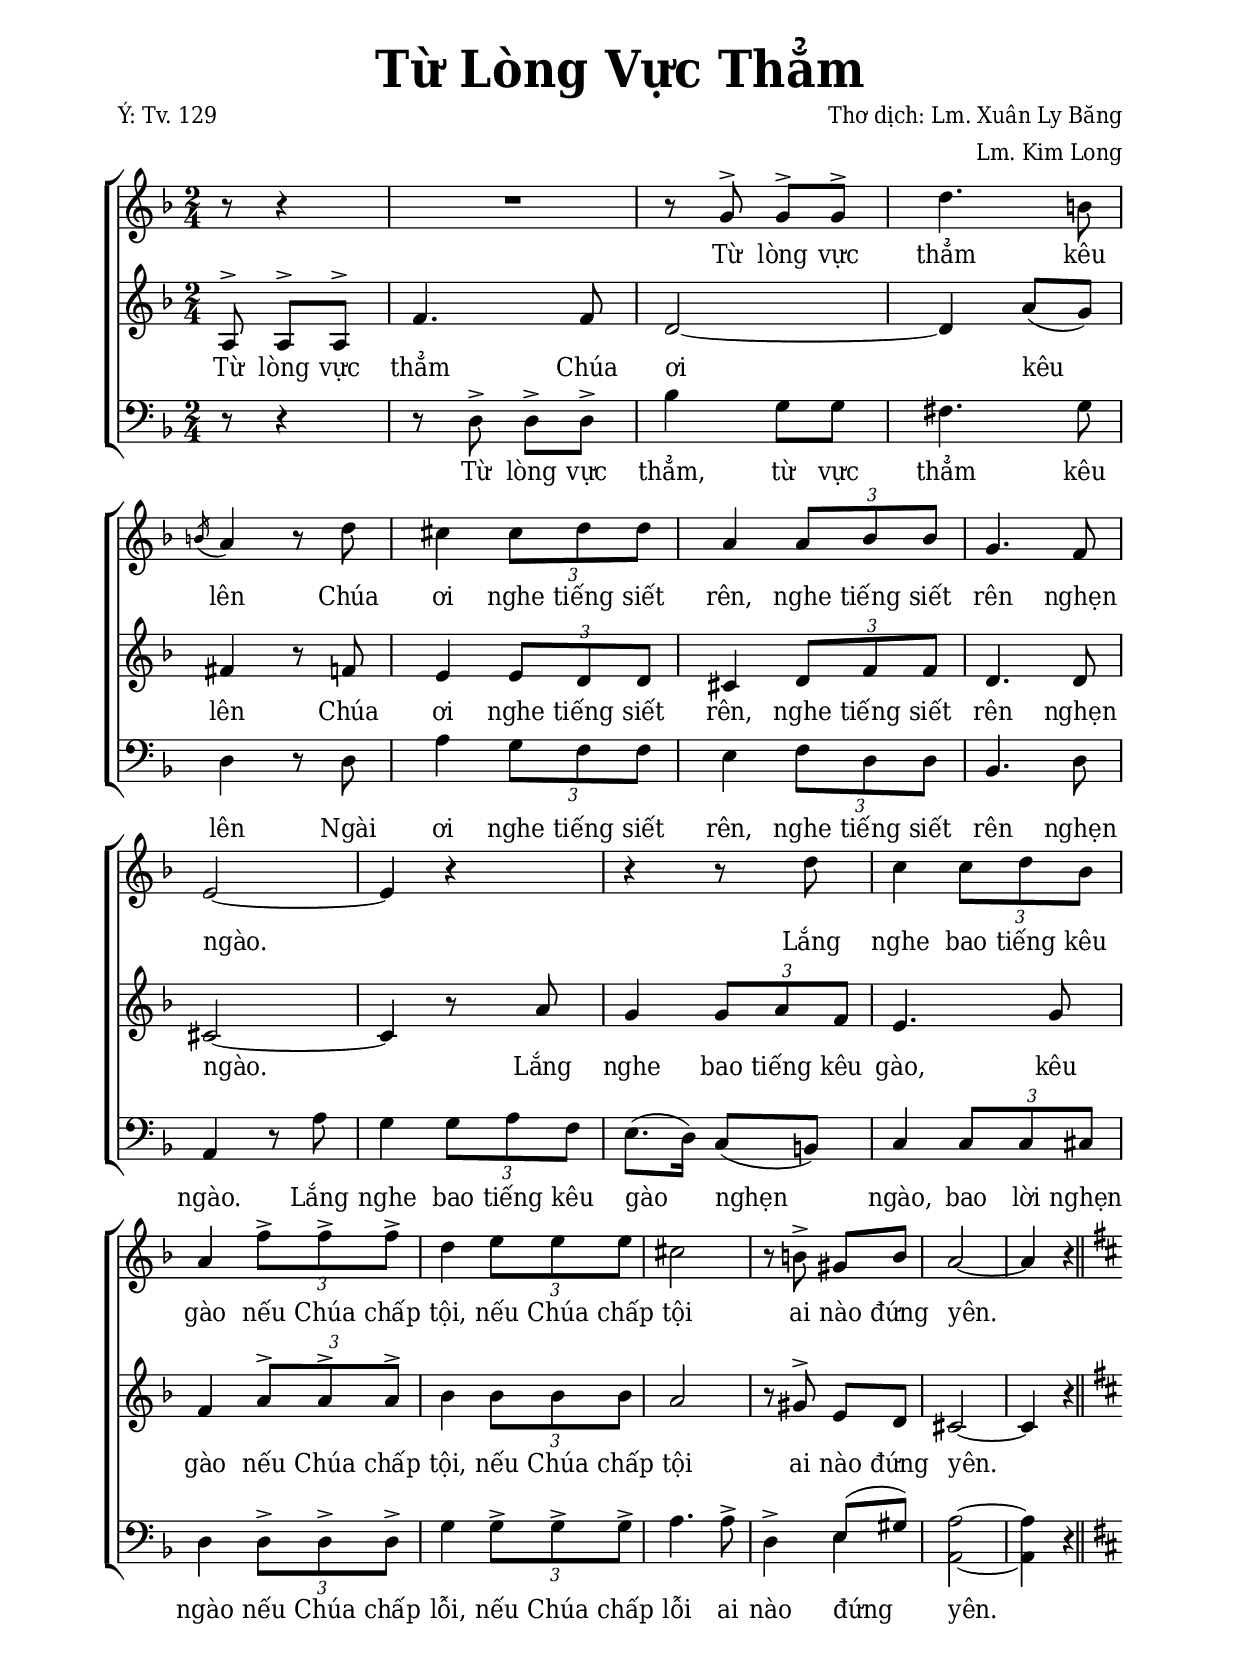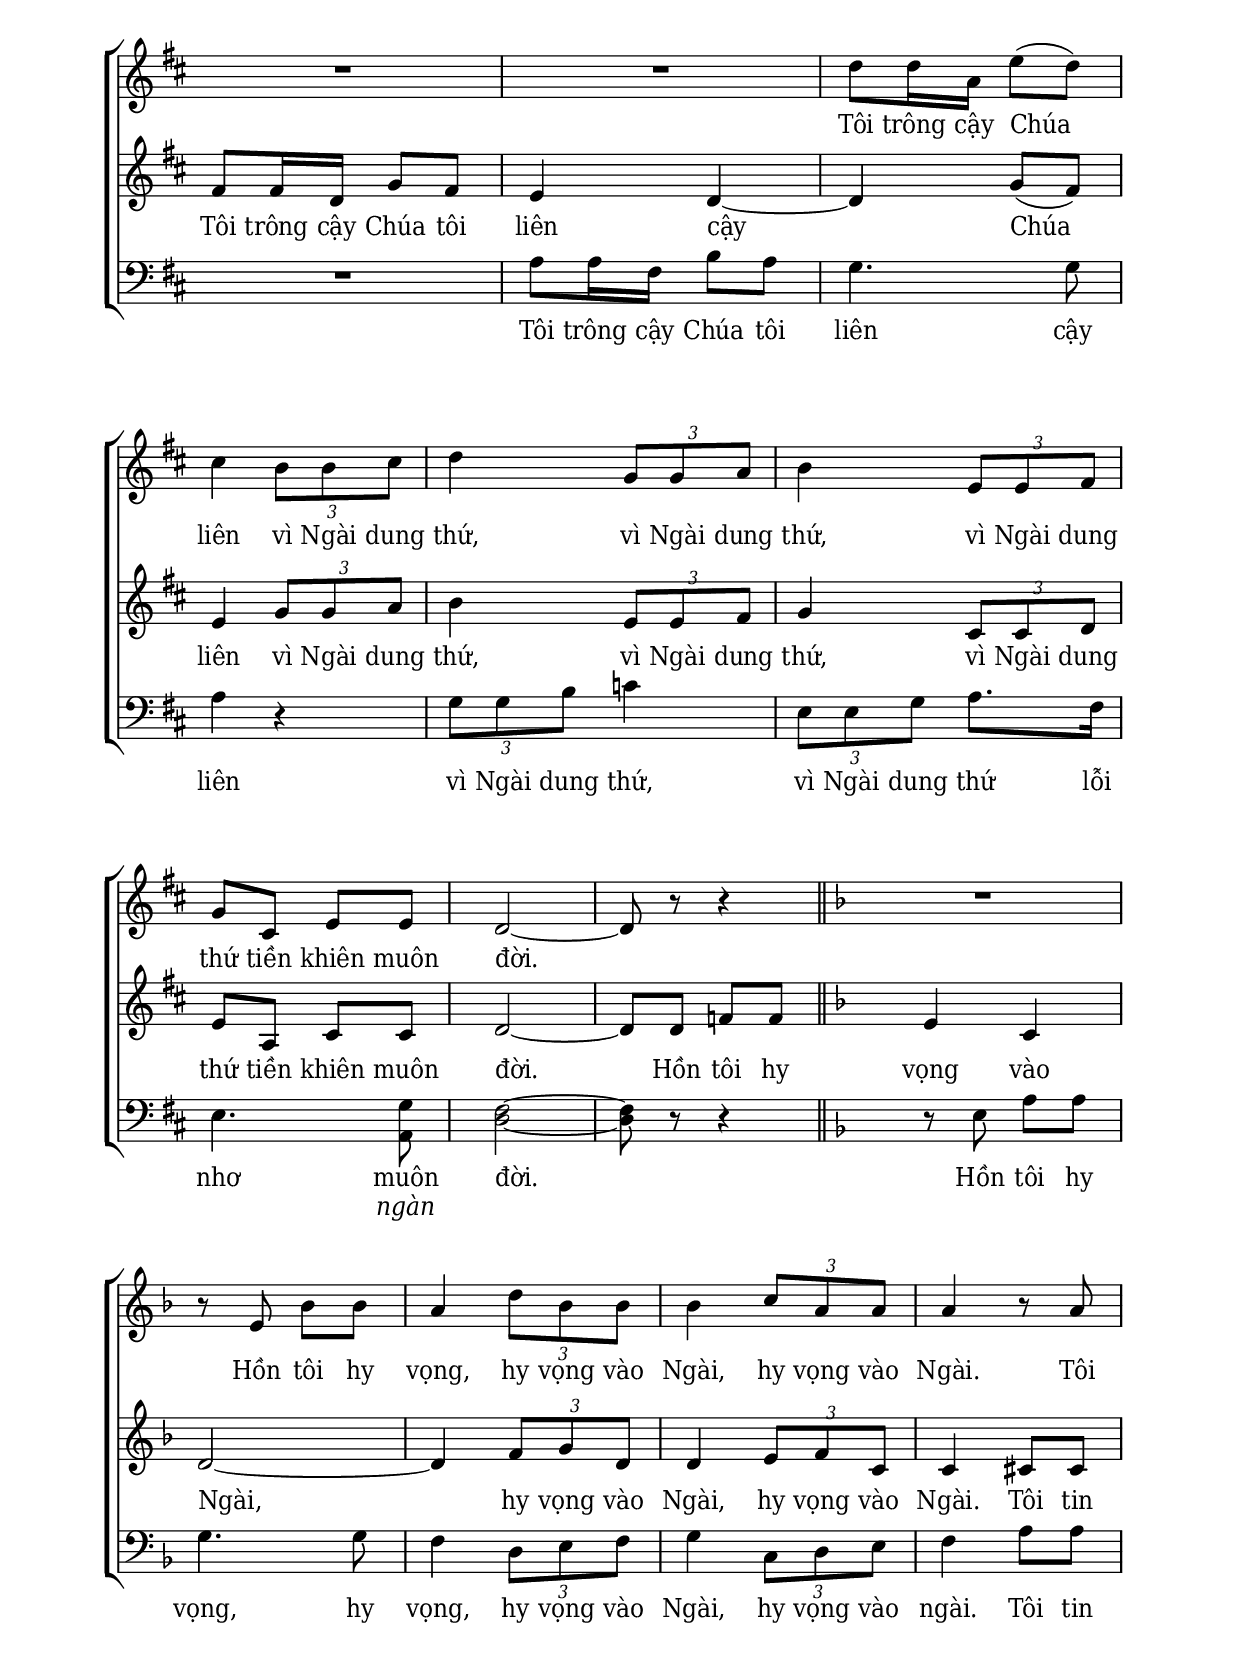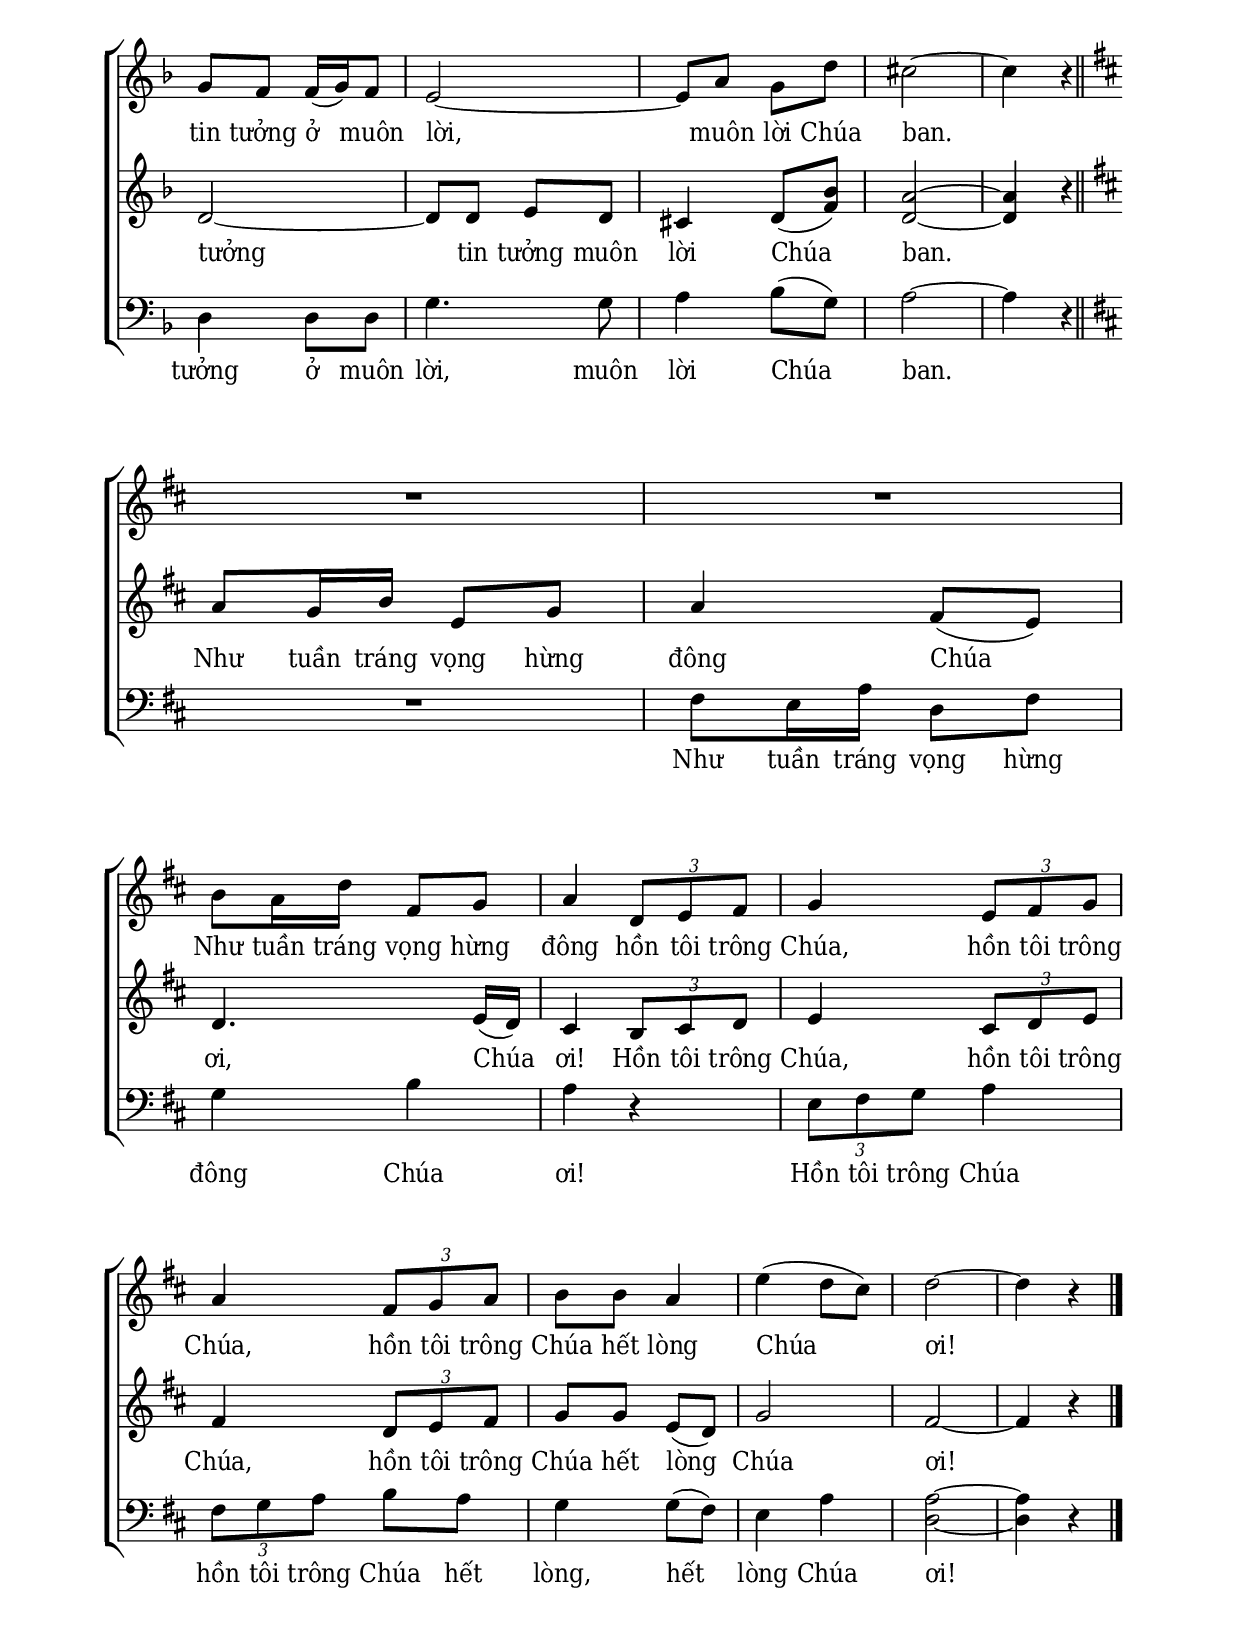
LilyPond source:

% Cài đặt chung
\version "2.22.1"
\include "english.ly"

\header {
  title = \markup { \fontsize #3 "Từ Lòng Vực Thẳm" }
  poet = "Ý: Tv. 129"
  composer = "Thơ dịch: Lm. Xuân Ly Băng"
  arranger = "Lm. Kim Long"
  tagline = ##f
}

% Nhạc
nhacDiepKhucSop = \relative c'' {
  \autoPageBreaksOff
  \set Staff.printKeyCancellation = ##f
  \partial 4. r8 r4 |
  R2
  r8 g ^> g ^> g ^> |
  d'4. b!8 |
  \slashedGrace { b!16 ( } a4) r8 d |
  cs4 \tuplet 3/2 { cs8 d d } |
  a4 \tuplet 3/2 { a8 bf bf } |
  g4. f8 |
  e2 ~ |
  e4 r |
  r r8 d' |
  c4 \tuplet 3/2 { c8 d bf } |
  a4 \tuplet 3/2 { f'8 ^> f ^> f ^> } |
  d4 \tuplet 3/2 { e8 e e } |
  cs2 |
  r8 b! ^> gs b |
  a2 ~ |
  a4 r \bar "||" \break
  
  \pageBreak
  
  \key d \major
  R2*2
  d8 d16 a e'8 (d) |
  cs4 \tuplet 3/2 { b8 b cs } |
  d4 \tuplet 3/2 { g,8 g a } |
  b4 \tuplet 3/2 { e,8 e fs } |
  g cs, e e |
  d2 ~ |
  d8 r r4 \bar "||"
  
  \key f \major
  R2
  r8 e bf' bf |
  a4 \tuplet 3/2 { d8 bf bf } |
  bf4 \tuplet 3/2 { c8 a a } |
  a4 r8 a |
  
  \pageBreak
  
  g f f16 (g) f8 |
  e2 ~ |
  e8 a g d' |
  cs2 ~ |
  cs4 r \bar "||" \break
  
  \key d \major
  R2*2
  b8 a16 d fs,8 g |
  a4 \tuplet 3/2 { d,8 e fs } |
  g4 \tuplet 3/2 { e8 fs g } |
  a4 \tuplet 3/2 { fs8 g a } |
  b b a4 |
  e' (d8 cs) |
  d2 ~ |
  d4 r \bar "|."
}

nhacDiepKhucAlto = \relative c' {
  \set Staff.printKeyCancellation = ##f
  a8 ^> a ^> a ^> |
  f'4. f8 |
  d2 ~ |
  d4 a'8 (g) |
  fs4 r8 f! |
  e4 \tuplet 3/2 { e8 d d } |
  cs4 \tuplet 3/2 { d8 f f } |
  d4. d8 |
  cs2 ~ |
  cs4 r8 a' |
  g4 \tuplet 3/2 { g8 a f } |
  e4. g8 |
  f4 \tuplet 3/2 { a8 ^> a ^> a ^> } |
  bf4 \tuplet 3/2 { bf8 bf bf } |
  a2 |
  r8 gs ^> e d |
  cs2 ~ |
  cs4 r |
  
  \key d \major
  fs8 fs16 d g8 fs |
  e4 d ~ |
  d g8 (fs) |
  e4 \tuplet 3/2 { g8 g a } |
  b4 \tuplet 3/2 { e,8 e fs } |
  g4 \tuplet 3/2 { cs,8 cs d } |
  e a, cs cs |
  d2 ~ |
  d8 d f! f |
  
  \key f \major
  e4 c |
  d2 ~ |
  d4 \tuplet 3/2 { f8 g d } |
  d4 \tuplet 3/2 { e8 f c } |
  c4 cs8 cs |
  d2 ~ |
  d8 d e d |
  cs4 d8 (<bf' f>) |
  <a d,>2 ~ |
  <a d,>4 r |
  
  \key d \major
  a8 g16 b e,8 g |
  a4 fs8 (e) |
  d4. e16 (d) |
  cs4 \tuplet 3/2 { b8 cs d } |
  e4 \tuplet 3/2 { cs8 d e } |
  fs4 \tuplet 3/2 { d8 e fs } |
  g g e (d) |
  g2 |
  fs2 ~ |
  fs4 r
}

nhacDiepKhucBas = \relative c {
  \set Staff.printKeyCancellation = ##f
  r8 r4 |
  r8 d ^> d ^> d ^> |
  bf'4 g8 g |
  fs4. g8 |
  d4 r8 d |
  a'4 \tuplet 3/2 { g8 f f } |
  e4 \tuplet 3/2 { f8 d d } |
  bf4. d8 |
  a4 r8 a' |
  g4 \tuplet 3/2 { g8 a f } |
  e8. (d16) c8 (b!) |
  c4 \tuplet 3/2 { c8 c cs } |
  d4 \tuplet 3/2 { d8 ^> d ^> d ^> } |
  g4 \tuplet 3/2 { g8 ^> g ^> g ^> } |
  a4. a8 ^> |
  d,4 ^>
  <<
    {
      \voiceOne
      e8 (gs)
    }
    \new Voice = "splitpart" {
	    \voiceTwo
      e4
    }
  >>
  \oneVoice
  <a a,>2 ~ |
  <a a,>4 r |
  
  \key d \major
  R2
  a8 a16 fs b8 a |
  g4. g8 |
  a4 r |
  \tuplet 3/2 { g8 g b } c!4 |
  \tuplet 3/2 { e,8 e g } a8. fs16 |
  e4. <g a,>8 |
  <fs d>2 ~ |
  <fs d>8 r r4 |
  
  \key f \major
  r8 e a a |
  g4. g8 |
  f4 \tuplet 3/2 { d8 e f } |
  g4 \tuplet 3/2 { c,8 d e } |
  f4 a8 a |
  d,4 d8 d |
  g4. g8 |
  a4 bf8 (g) |
  a2 ~ |
  a4 r |
  
  \key d \major
  R2
  fs8 e16 a d,8 fs |
  g4 b |
  a r |
  \tuplet 3/2 { e8 fs g } a4 |
  \tuplet 3/2 { fs8 g a } b a |
  g4 g8 (fs) |
  e4 a |
  <a d,>2 ~ |
  <a d,>4 r
}

% Lời
loiDiepKhucSop = \lyricmode {
  Từ lòng vực thẳm kêu lên Chúa ơi nghe tiếng siết rên,
  nghe tiếng siết rên nghẹn ngào.
  Lắng nghe bao tiếng kêu gào
  nếu Chúa chấp tội, nếu Chúa chấp tội ai nào đứng yên.
  Tôi trông cậy Chúa liên vì Ngài dung thứ,
  vì Ngài dung thứ,
  vì Ngài dung thứ tiền khiên muôn đời.
  Hồn tôi hy vọng, hy vọng vào Ngài, hy vọng vào Ngài.
  Tôi tin tưởng ở muôn lời, muôn lời Chúa ban.
  Như tuần tráng vọng hừng đông hồn tôi trông Chúa,
  hồn tôi trông Chúa,
  hồn tôi trông Chúa hết lòng Chúa ơi!
}

loiDiepKhucAlto = \lyricmode {
  Từ lòng vực thẳm Chúa ơi kêu lên Chúa ơi
  nghe tiếng siết rên, nghe tiếng siết rên nghẹn ngào.
  Lắng nghe bao tiếng kêu gào,
  kêu gào nếu Chúa chấp tội,
  nếu Chúa chấp tội ai nào đứng yên.
  Tôi trông cậy Chúa tôi liên
  cậy Chúa liên vì Ngài dung thứ,
  vì Ngài dung thứ, vì Ngài dung thứ tiền khiên muôn đời.
  Hồn tôi hy vọng vào Ngài, hy vọng vào Ngài,
  hy vọng vào Ngài.
  Tôi tin tưởng tin tưởng muôn lời Chúa ban.
  Như tuần tráng vọng hừng đông Chúa ơi,
  Chúa ơi! Hồn tôi trông Chúa, hồn tôi trông Chúa,
  hồn tôi trông Chúa hết lòng Chúa ơi!
}

loiDiepKhucBas = \lyricmode {
  Từ lòng vực thẳm, từ vực thẳm kêu lên Ngài ơi
  nghe tiếng siết rên, nghe tiếng siết rên nghẹn ngào.
  Lắng nghe bao tiếng kêu gào nghẹn ngào,
  bao lời nghẹn ngào nếu Chúa chấp lỗi,
  nếu Chúa chấp lỗi ai nào đứng yên.
  Tôi trông cậy Chúa tôi liên
  cậy liên vì Ngài dung thứ, vì Ngài dung thứ lỗi nhơ
  <<
    { muôn }
    \new Lyrics {
	    \set associatedVoice = "beBas"
	    \override Lyrics.LyricText.font-shape = #'italic
      ngàn
    }
  >>
  đời.
  Hồn tôi hy vọng, hy vọng, hy vọng vào Ngài,
  hy vọng vào ngài.
  Tôi tin tưởng ở muôn lời, muôn lời Chúa ban.
  Như tuần tráng vọng hừng đông Chúa ơi!
  Hồn tôi trông Chúa hồn tôi trông Chúa hết lòng,
  hết lòng Chúa ơi!
}

% Dàn trang
\paper {
  #(set-paper-size "a4")
  top-margin = 10\mm
  bottom-margin = 15\mm
  left-margin = 20\mm
  right-margin = 20\mm
  indent = #0
  #(define fonts
    (make-pango-font-tree
      "Deja Vu Serif Condensed"
      "Deja Vu Serif Condensed"
      "Deja Vu Serif Condensed"
      (/ 20 20)))
  print-page-number = #f
  %page-count = #1
}

TongNhip = {
  \key f \major \time 2/4
  \set Timing.beamExceptions = #'()
  \set Timing.baseMoment = #(ly:make-moment 1/4)
}

\score {
  \new ChoirStaff <<
    \new Staff <<
      \new Voice = "beSop" {
        \clef treble \TongNhip \nhacDiepKhucSop
      }
      \new Lyrics \lyricsto beSop \loiDiepKhucSop
    >>
    \new Staff <<
      \new Voice = "beAlto" {
        \clef treble \TongNhip \nhacDiepKhucAlto
      }
      \new Lyrics \lyricsto beAlto \loiDiepKhucAlto
    >>
    \new Staff <<
        \clef "bass"
        \new Voice = beBas {
          \TongNhip \nhacDiepKhucBas
        }
      \new Lyrics \lyricsto beBas \loiDiepKhucBas
    >>
  >>
  \layout {
    \override Lyrics.LyricSpace.minimum-distance = #0.8
    \override Score.BarNumber.break-visibility = ##(#f #f #f)
    \override Score.SpacingSpanner.uniform-stretching = ##t
  }
}
